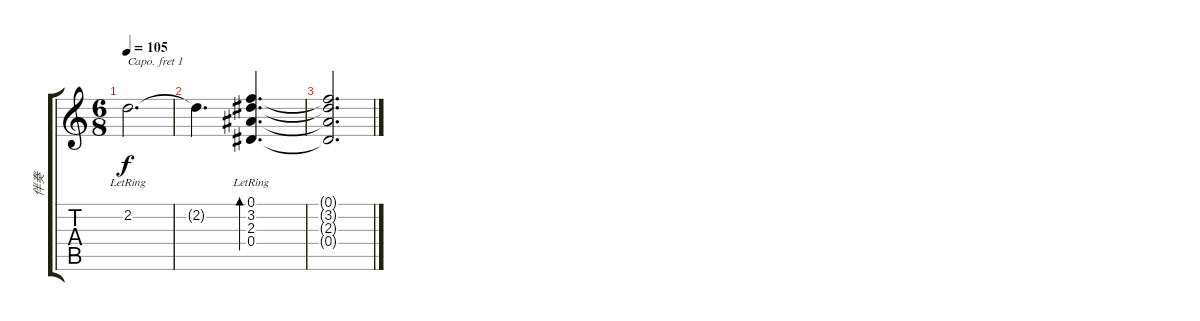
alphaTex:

\track ("伴奏" "伴奏") {instrument acousticguitarnylon}
\staff {score tabs}
\capo 1
\tuning (E4 B3 G3 D3 A2 E2) {hide}
\ts (6 8)
\tempo 105
\clef g2
\ks c
2.2{lr}.2{d dy f} |
2.2{t}.4{d} (0.1{lr} 3.2{lr} 2.3{lr} 0.4{lr}).4{d bd 480} |
(0.1{t} 3.2{t} 2.3{t} 0.4{t}).2{d}
